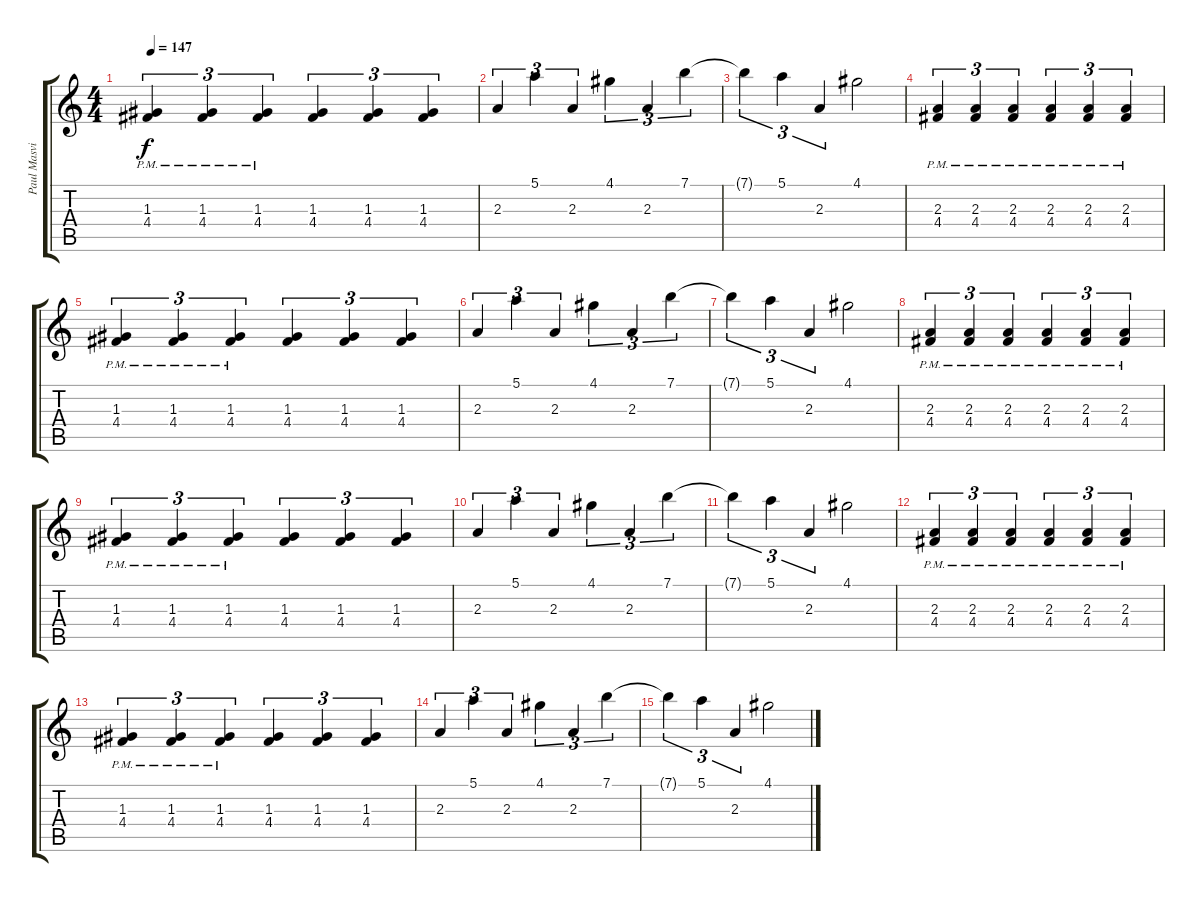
\track ("Paul Masvidal" "Paul Masvi") {instrument distortionguitar}
\staff {score tabs}
\tuning (E4 B3 G3 D3 A2 E2) {hide}
\ts (4 4)
\tempo 147
\clef g2
\ks c
(1.3{pm} 4.4{pm}).4{tu (3 2) dy f} (1.3{pm} 4.4{pm}).4{tu (3 2)} (1.3{pm} 4.4{pm}).4{tu (3 2)} (1.3 4.4).4{tu (3 2)} (1.3 4.4).4{tu (3 2)} (1.3 4.4).4{tu (3 2)} |
2.3.4{tu (3 2) instrument pad1newage} 5.1.4{tu (3 2)} 2.3.4{tu (3 2)} 4.1.4{tu (3 2)} 2.3.4{tu (3 2)} 7.1.4{tu (3 2)} |
7.1{t}.4{tu (3 2)} 5.1.4{tu (3 2)} 2.3.4{tu (3 2)} 4.1.2 |
(2.3{pm} 4.4{pm}).4{tu (3 2) instrument distortionguitar} (2.3{pm} 4.4{pm}).4{tu (3 2)} (2.3{pm} 4.4{pm}).4{tu (3 2)} (2.3{pm} 4.4{pm}).4{tu (3 2)} (2.3{pm} 4.4{pm}).4{tu (3 2)} (2.3{pm} 4.4{pm}).4{tu (3 2)} |
(1.3{pm} 4.4{pm}).4{tu (3 2)} (1.3{pm} 4.4{pm}).4{tu (3 2)} (1.3{pm} 4.4{pm}).4{tu (3 2)} (1.3 4.4).4{tu (3 2)} (1.3 4.4).4{tu (3 2)} (1.3 4.4).4{tu (3 2)} |
2.3.4{tu (3 2) instrument pad1newage} 5.1.4{tu (3 2)} 2.3.4{tu (3 2)} 4.1.4{tu (3 2)} 2.3.4{tu (3 2)} 7.1.4{tu (3 2)} |
7.1{t}.4{tu (3 2)} 5.1.4{tu (3 2)} 2.3.4{tu (3 2)} 4.1.2 |
(2.3{pm} 4.4{pm}).4{tu (3 2)} (2.3{pm} 4.4{pm}).4{tu (3 2)} (2.3{pm} 4.4{pm}).4{tu (3 2)} (2.3{pm} 4.4{pm}).4{tu (3 2)} (2.3{pm} 4.4{pm}).4{tu (3 2)} (2.3{pm} 4.4{pm}).4{tu (3 2)} |
(1.3{pm} 4.4{pm}).4{tu (3 2)} (1.3{pm} 4.4{pm}).4{tu (3 2)} (1.3{pm} 4.4{pm}).4{tu (3 2)} (1.3 4.4).4{tu (3 2)} (1.3 4.4).4{tu (3 2)} (1.3 4.4).4{tu (3 2)} |
2.3.4{tu (3 2) instrument pad1newage} 5.1.4{tu (3 2)} 2.3.4{tu (3 2)} 4.1.4{tu (3 2)} 2.3.4{tu (3 2)} 7.1.4{tu (3 2)} |
7.1{t}.4{tu (3 2)} 5.1.4{tu (3 2)} 2.3.4{tu (3 2)} 4.1.2 |
(2.3{pm} 4.4{pm}).4{tu (3 2) instrument distortionguitar} (2.3{pm} 4.4{pm}).4{tu (3 2)} (2.3{pm} 4.4{pm}).4{tu (3 2)} (2.3{pm} 4.4{pm}).4{tu (3 2)} (2.3{pm} 4.4{pm}).4{tu (3 2)} (2.3{pm} 4.4{pm}).4{tu (3 2)} |
(1.3{pm} 4.4{pm}).4{tu (3 2)} (1.3{pm} 4.4{pm}).4{tu (3 2)} (1.3{pm} 4.4{pm}).4{tu (3 2)} (1.3 4.4).4{tu (3 2)} (1.3 4.4).4{tu (3 2)} (1.3 4.4).4{tu (3 2)} |
2.3.4{tu (3 2) instrument pad1newage} 5.1.4{tu (3 2)} 2.3.4{tu (3 2)} 4.1.4{tu (3 2)} 2.3.4{tu (3 2)} 7.1.4{tu (3 2)} |
7.1{t}.4{tu (3 2)} 5.1.4{tu (3 2)} 2.3.4{tu (3 2)} 4.1.2
